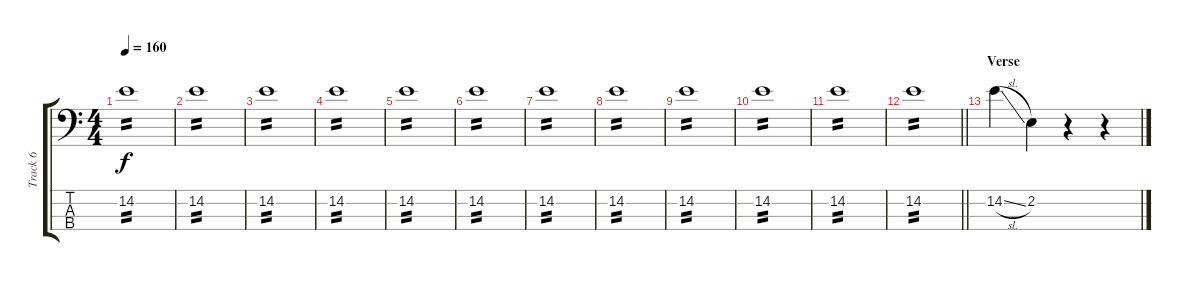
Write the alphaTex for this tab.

\track ("Track 6" "Track 6") {instrument electricbassfinger}
\staff {score tabs}
\tuning (G2 D2 A1 E1) {hide}
\ts (4 4)
\tempo 160
\clef f4
\ks c
14.2.1{tp 2 dy f} |
14.2.1{tp 2} |
14.2.1{tp 2} |
14.2.1{tp 2} |
14.2.1{tp 2} |
14.2.1{tp 2} |
14.2.1{tp 2} |
14.2.1{tp 2} |
14.2.1{tp 2} |
14.2.1{tp 2} |
14.2.1{tp 2} |
\barLineRight lightlight
14.2.1{tp 2} |
\section ("" "Verse")
14.2{sl}.4 2.2.4 r.4 r.4
